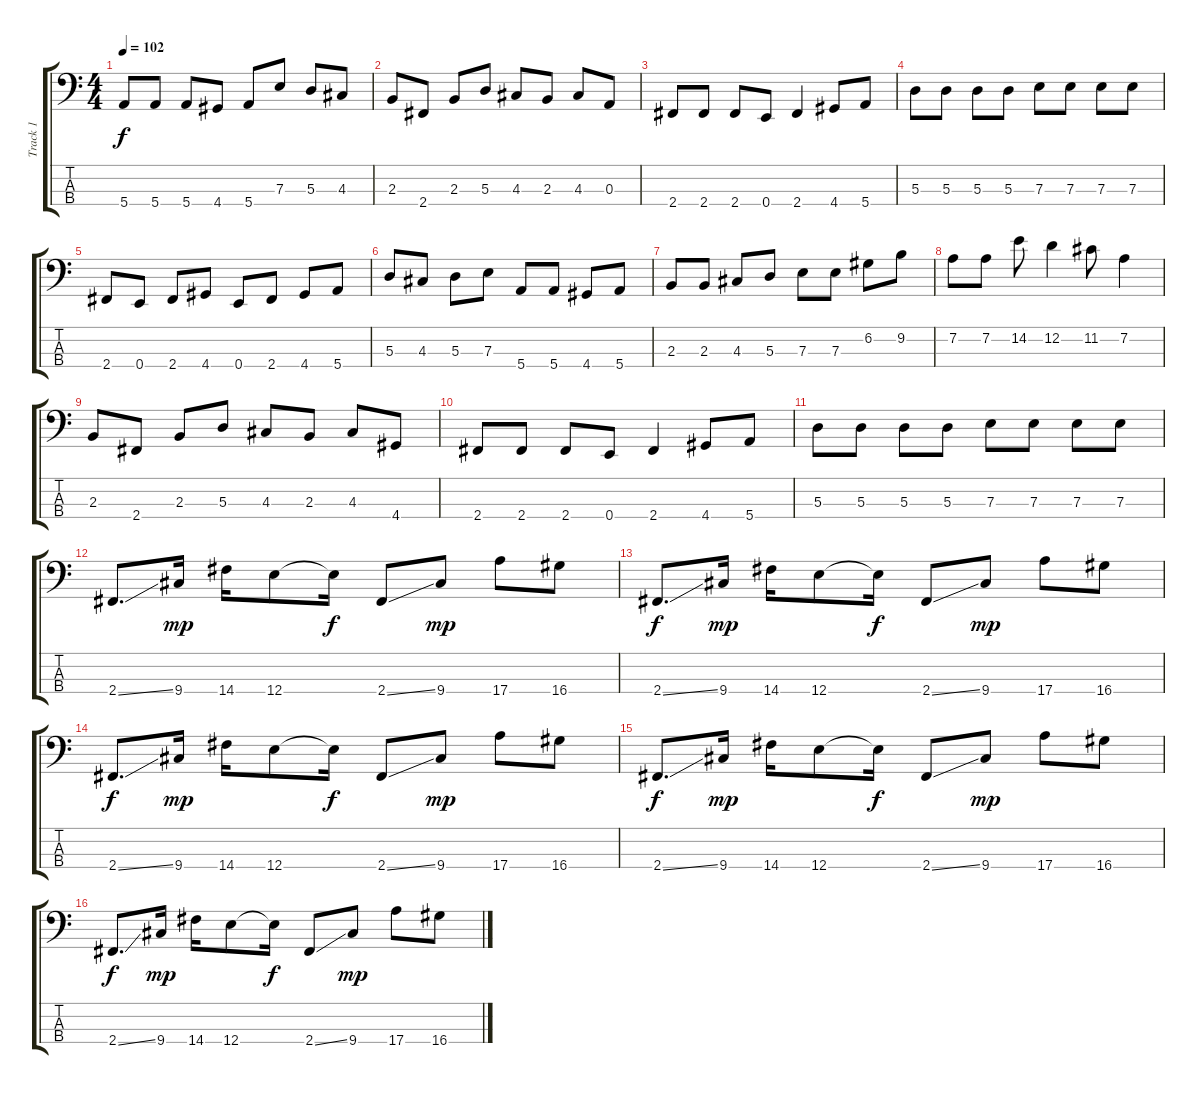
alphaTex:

\track ("Track 1" "Track 1") {instrument electricbassfinger}
\staff {score tabs}
\tuning (G2 D2 A1 E1) {hide}
\ts (4 4)
\tempo 102
\clef f4
\ks c
5.4.8{dy f} 5.4.8 5.4.8 4.4.8 5.4.8 7.3.8 5.3.8 4.3.8 |
2.3.8 2.4.8 2.3.8 5.3.8 4.3.8 2.3.8 4.3.8 0.3.8 |
2.4.8 2.4.8 2.4.8 0.4.8 2.4.4 4.4.8 5.4.8 |
5.3.8 5.3.8 5.3.8 5.3.8 7.3.8 7.3.8 7.3.8 7.3.8 |
2.4.8 0.4.8 2.4.8 4.4.8 0.4.8 2.4.8 4.4.8 5.4.8 |
5.3.8 4.3.8 5.3.8 7.3.8 5.4.8 5.4.8 4.4.8 5.4.8 |
2.3.8 2.3.8 4.3.8 5.3.8 7.3.8 7.3.8 6.2.8 9.2.8 |
7.2.8 7.2.8 14.2.8 12.2.4 11.2.8 7.2.4 |
2.3.8 2.4.8 2.3.8 5.3.8 4.3.8 2.3.8 4.3.8 4.4.8 |
2.4.8 2.4.8 2.4.8 0.4.8 2.4.4 4.4.8 5.4.8 |
5.3.8 5.3.8 5.3.8 5.3.8 7.3.8 7.3.8 7.3.8 7.3.8 |
2.4{ss}.8{d} 9.4.16{dy mp} 14.4.16 12.4.8 12.4{t}.16{dy f} 2.4{ss}.8 9.4.8{dy mp} 17.4.8 16.4.8 |
2.4{ss}.8{d dy f} 9.4.16{dy mp} 14.4.16 12.4.8 12.4{t}.16{dy f} 2.4{ss}.8 9.4.8{dy mp} 17.4.8 16.4.8 |
2.4{ss}.8{d dy f} 9.4.16{dy mp} 14.4.16 12.4.8 12.4{t}.16{dy f} 2.4{ss}.8 9.4.8{dy mp} 17.4.8 16.4.8 |
2.4{ss}.8{d dy f} 9.4.16{dy mp} 14.4.16 12.4.8 12.4{t}.16{dy f} 2.4{ss}.8 9.4.8{dy mp} 17.4.8 16.4.8 |
2.4{ss}.8{d dy f} 9.4.16{dy mp} 14.4.16 12.4.8 12.4{t}.16{dy f} 2.4{ss}.8 9.4.8{dy mp} 17.4.8 16.4.8
